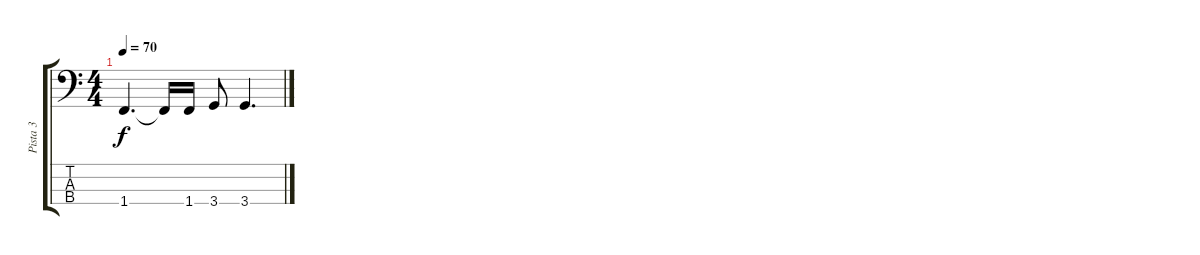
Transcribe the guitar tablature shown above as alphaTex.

\track ("Pista 3" "Pista 3") {instrument electricbassfinger}
\staff {score tabs}
\tuning (G2 D2 A1 E1) {hide}
\ts (4 4)
\tempo 70
\clef f4
\ks c
1.4.4{d dy f} 1.4{t}.16 1.4.16 3.4.8 3.4.4{d}
